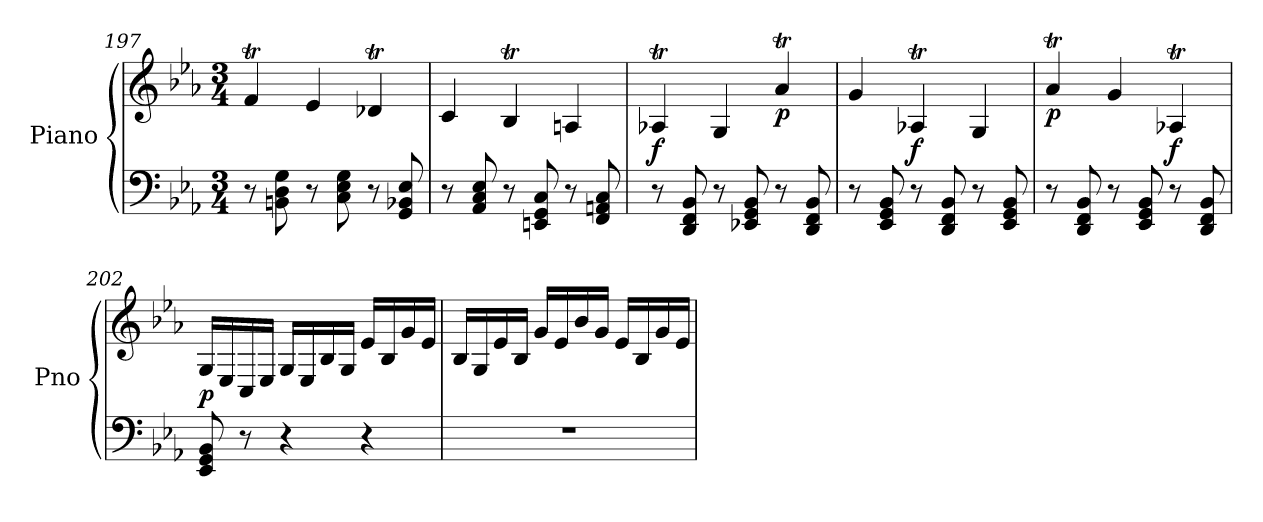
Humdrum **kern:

**kern	**kern	**dynam
*part1	*part1	*part1
*staff2	*staff1	*staff1/2
*I"Piano	*	*
*I'Pno	*	*
*clefF4	*clefG2	*
*k[b-e-a-]	*k[b-e-a-]	*
*E-:	*E-:	*
*M3/4	*M3/4	*
=197	=197	=197
8r	4fT/	.
8BBn\ 8D\ 8G\	.	.
8r	4e-/	.
8C\ 8E-\ 8G\	.	.
8r	4d-XT/	.
8GG/ 8BB-X/ 8E-/	.	.
=198	=198	=198
8r	4c/	.
8AA-/ 8C/ 8E-/	.	.
8r	4B-T/	.
8EEn/ 8GG/ 8C/	.	.
8r	4An/	.
8FF/ 8AAn/ 8C/	.	.
!!LO:LB:g=z
=199	=199	=199
!	!	!LO:DY:b
8r	4A-XT/	f
8DD/ 8FF/ 8BB-/	.	.
8r	4G/	.
8EE-X/ 8GG/ 8BB-/	.	.
!	!	!LO:DY:b
8r	4a-T/	p
8DD/ 8FF/ 8BB-/	.	.
=200	=200	=200
8r	4g/	.
8EE-/ 8GG/ 8BB-/	.	.
!	!	!LO:DY:b
8r	4A-XT/	f
8DD/ 8FF/ 8BB-/	.	.
8r	4G/	.
8EE-/ 8GG/ 8BB-/	.	.
=201	=201	=201
!	!	!LO:DY:b
8r	4a-T/	p
8DD/ 8FF/ 8BB-/	.	.
8r	4g/	.
8EE-/ 8GG/ 8BB-/	.	.
!	!	!LO:DY:b
8r	4A-XT/	f
8DD/ 8FF/ 8BB-/	.	.
=202	=202	=202
!	!	!LO:DY:b
8EE-/ 8GG/ 8BB-/	16G/LL	p
.	16E-/	.
8r	16C/	.
.	16E-/JJ	.
4r	16G/LL	.
.	16E-/	.
.	16B-/	.
.	16G/JJ	.
4r	16e-/LL	.
.	16B-/	.
.	16g/	.
.	16e-/JJ	.
!!LO:LB:g=z
=203	=203	=203
2.r	16B-/LL	.
.	16G/	.
.	16e-/	.
.	16B-/JJ	.
.	16g/LL	.
.	16e-/	.
.	16b-/	.
.	16g/JJ	.
.	16e-/LL	.
.	16B-/	.
.	16g/	.
.	16e-/JJ	.
=	=	=
*-	*-	*-
